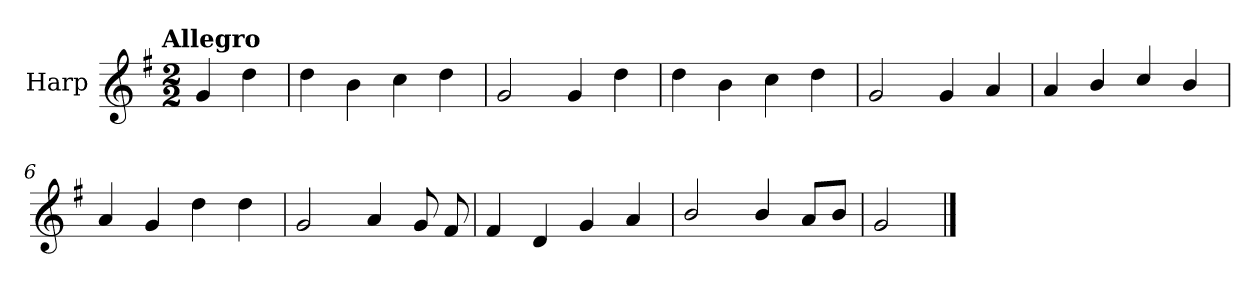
**kern
*part1
*staff1
*I"Harp
*I'Hrp.
*clefG2
*k[f#]
!!LO:TX:omd:t=Allegro
*M2/2
*MM144
=
4g/
4dd\
=1
4dd\
4b\
4cc\
4dd\
=2
2g/
4g/
4dd\
=3
4dd\
4b\
4cc\
4dd\
=4
2g/
4g/
4a/
!!LO:LB:g=z
=5
4a/
4b/
4cc/
4b/
=6
4a/
4g/
4dd\
4dd\
=7
2g/
4a/
8g/
8f#/
=8
4f#/
4d/
4g/
4a/
=9
2b/
4b/
8a/L
8b/J
=10
2g/
==
*-
